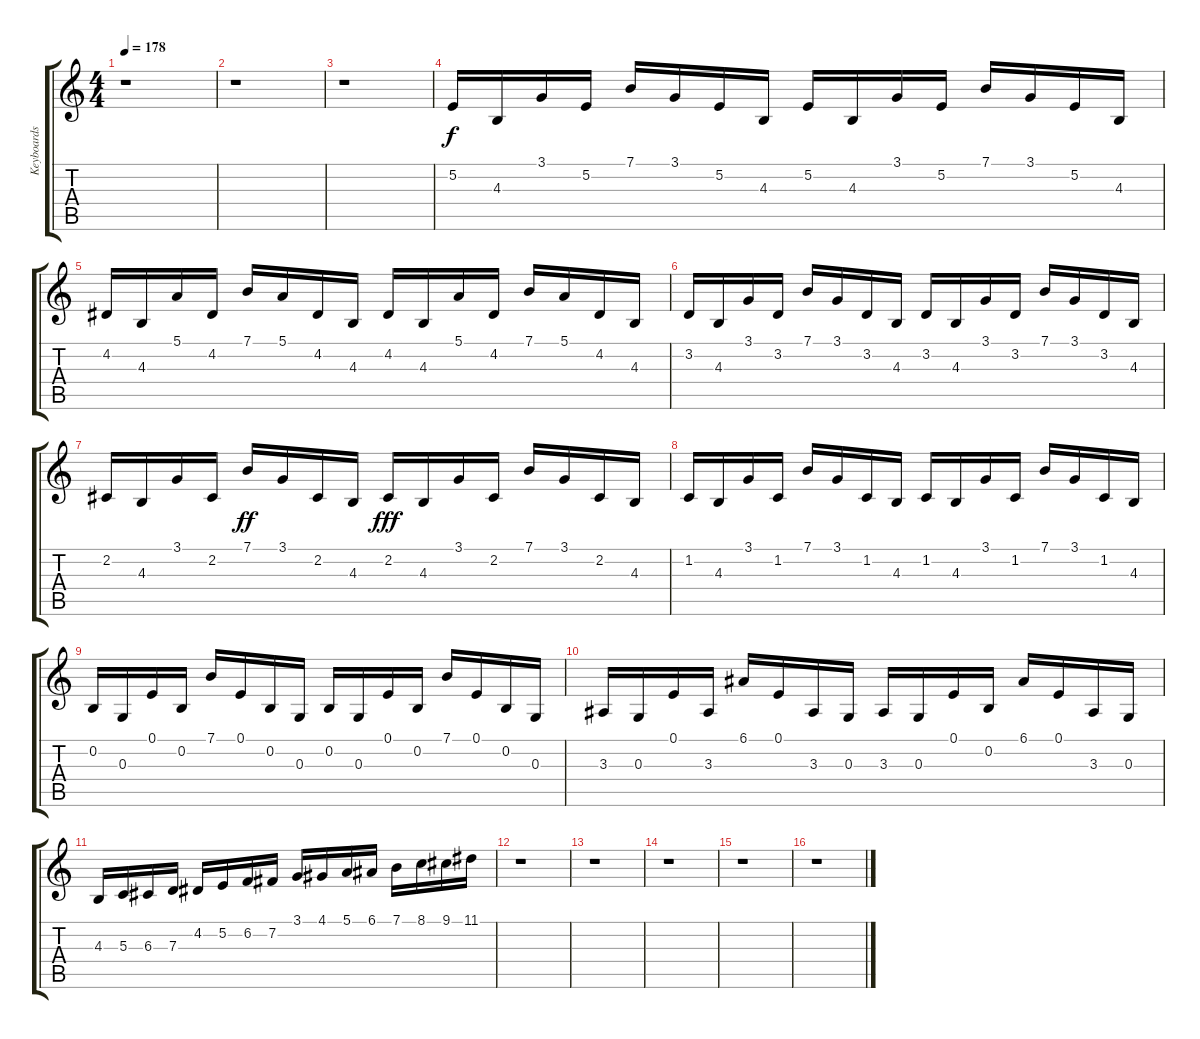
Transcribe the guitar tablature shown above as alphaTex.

\track ("Keyboards 2" "Keyboards ") {instrument harpsichord}
\staff {score tabs}
\tuning (E4 B3 G3 D3 A2 E2) {hide}
\ts (4 4)
\tempo 178
\clef g2
\ks c
r.1{dy fff} |
r.1 |
r.1 |
5.2.16{dy f} 4.3.16 3.1.16 5.2.16 7.1.16 3.1.16 5.2.16 4.3.16 5.2.16 4.3.16 3.1.16 5.2.16 7.1.16 3.1.16 5.2.16 4.3.16 |
4.2.16 4.3.16 5.1.16 4.2.16 7.1.16 5.1.16 4.2.16 4.3.16 4.2.16 4.3.16 5.1.16 4.2.16 7.1.16 5.1.16 4.2.16 4.3.16 |
3.2.16 4.3.16 3.1.16 3.2.16 7.1.16 3.1.16 3.2.16 4.3.16 3.2.16 4.3.16 3.1.16 3.2.16 7.1.16 3.1.16 3.2.16 4.3.16 |
2.2.16 4.3.16 3.1.16 2.2.16 7.1.16{dy ff} 3.1.16 2.2.16 4.3.16 2.2.16{dy fff} 4.3.16 3.1.16 2.2.16 7.1.16 3.1.16 2.2.16 4.3.16 |
1.2.16 4.3.16 3.1.16 1.2.16 7.1.16 3.1.16 1.2.16 4.3.16 1.2.16 4.3.16 3.1.16 1.2.16 7.1.16 3.1.16 1.2.16 4.3.16 |
0.2.16 0.3.16 0.1.16 0.2.16 7.1.16 0.1.16 0.2.16 0.3.16 0.2.16 0.3.16 0.1.16 0.2.16 7.1.16 0.1.16 0.2.16 0.3.16 |
3.3.16 0.3.16 0.1.16 3.3.16 6.1.16 0.1.16 3.3.16 0.3.16 3.3.16 0.3.16 0.1.16 0.2.16 6.1.16 0.1.16 3.3.16 0.3.16 |
4.3.16 5.3.16 6.3.16 7.3.16 4.2.16 5.2.16 6.2.16 7.2.16 3.1.16 4.1.16 5.1.16 6.1.16 7.1.16 8.1.16 9.1.16 11.1.16 |
r.1 |
r.1 |
r.1 |
r.1 |
r.1
